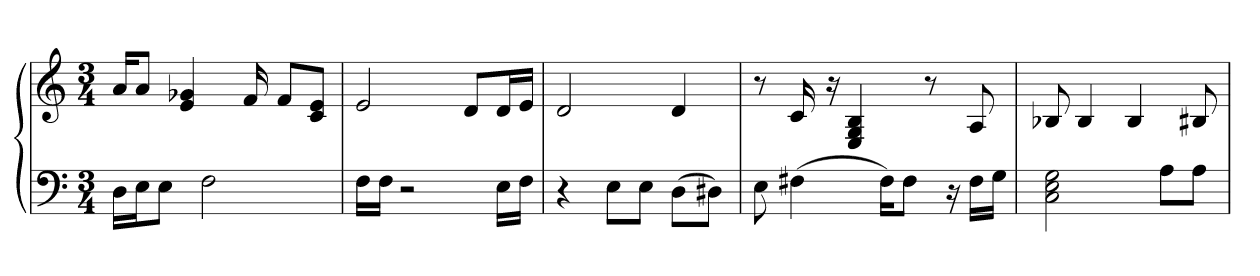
**kern	**kern
*part1	*part1
*staff2	*staff1
*clefF4	*clefG2
*k[]	*k[]
*M3/4	*M3/4
=1	=1
16D\LL	16a/KL
16E\J	8a/J
8E\J	.
.	4e 4g-X
2F	.
.	16f
.	8f/L
.	8c/ 8e/J
=2	=2
16F\LL	2e
16F\JJ	.
2r	.
.	8d/L
16E\LL	16d/L
16F\JJ	16e/JJ
=3	=3
4r	2d
8E\L	.
8E\J	.
(8D\L	4d
8D#X\J)	.
=4	=4
8E	8r
(4F#X	16c
.	16r
.	4E 4G 4B
16F#\KL)	.
8F#\J	.
.	8r
16r	.
16F#\LL	8A
16G\JJ	.
=5	=5
2C 2E 2G	8B-X
.	4B-
.	4B-
8A\L	.
8A\J	8B#X
=	=
*-	*-
